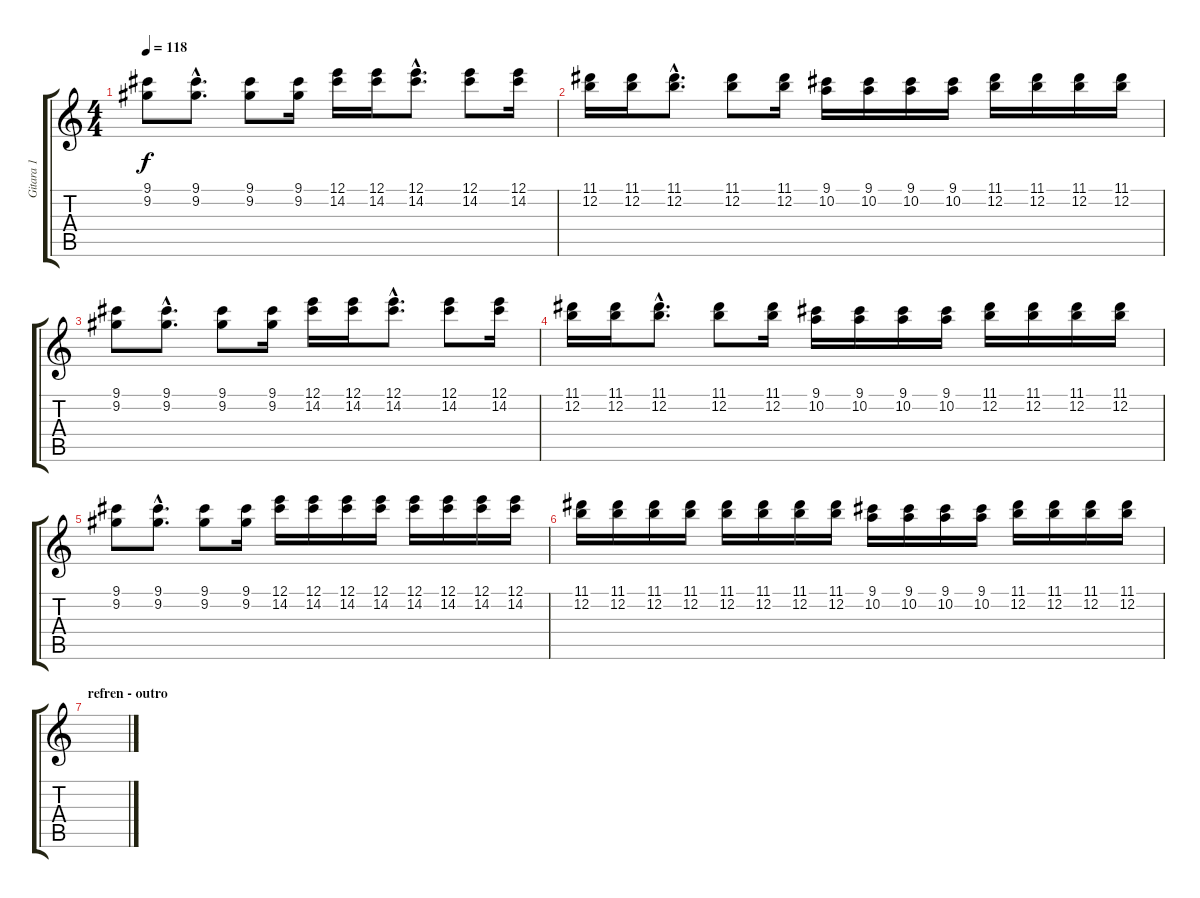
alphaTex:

\track ("Gitara 1" "Gitara 1") {instrument electricguitarclean}
\staff {score tabs}
\tuning (E4 B3 G3 D3 A2 E2) {hide}
\ts (4 4)
\tempo 118
\clef g2
\ks c
(9.1 9.2).8{dy f} (9.1{hac} 9.2{hac}).8{d} (9.1 9.2).8 (9.1 9.2).16 (12.1 14.2).16 (12.1 14.2).16 (12.1{hac} 14.2{hac}).8{d} (12.1 14.2).8 (12.1 14.2).16 |
(11.1 12.2).16 (11.1 12.2).16 (11.1{hac} 12.2{hac}).8{d} (11.1 12.2).8 (11.1 12.2).16 (9.1 10.2).16 (9.1 10.2).16 (9.1 10.2).16 (9.1 10.2).16 (11.1 12.2).16 (11.1 12.2).16 (11.1 12.2).16 (11.1 12.2).16 |
(9.1 9.2).8 (9.1{hac} 9.2{hac}).8{d} (9.1 9.2).8 (9.1 9.2).16 (12.1 14.2).16 (12.1 14.2).16 (12.1{hac} 14.2{hac}).8{d} (12.1 14.2).8 (12.1 14.2).16 |
(11.1 12.2).16 (11.1 12.2).16 (11.1{hac} 12.2{hac}).8{d} (11.1 12.2).8 (11.1 12.2).16 (9.1 10.2).16 (9.1 10.2).16 (9.1 10.2).16 (9.1 10.2).16 (11.1 12.2).16 (11.1 12.2).16 (11.1 12.2).16 (11.1 12.2).16 |
(9.1 9.2).8 (9.1{hac} 9.2{hac}).8{d} (9.1 9.2).8 (9.1 9.2).16 (12.1 14.2).16 (12.1 14.2).16 (12.1 14.2).16 (12.1 14.2).16 (12.1 14.2).16 (12.1 14.2).16 (12.1 14.2).16 (12.1 14.2).16 |
(11.1 12.2).16 (11.1 12.2).16 (11.1 12.2).16 (11.1 12.2).16 (11.1 12.2).16 (11.1 12.2).16 (11.1 12.2).16 (11.1 12.2).16 (9.1 10.2).16 (9.1 10.2).16 (9.1 10.2).16 (9.1 10.2).16 (11.1 12.2).16 (11.1 12.2).16 (11.1 12.2).16 (11.1 12.2).16 |
\section ("" "refren - outro")
